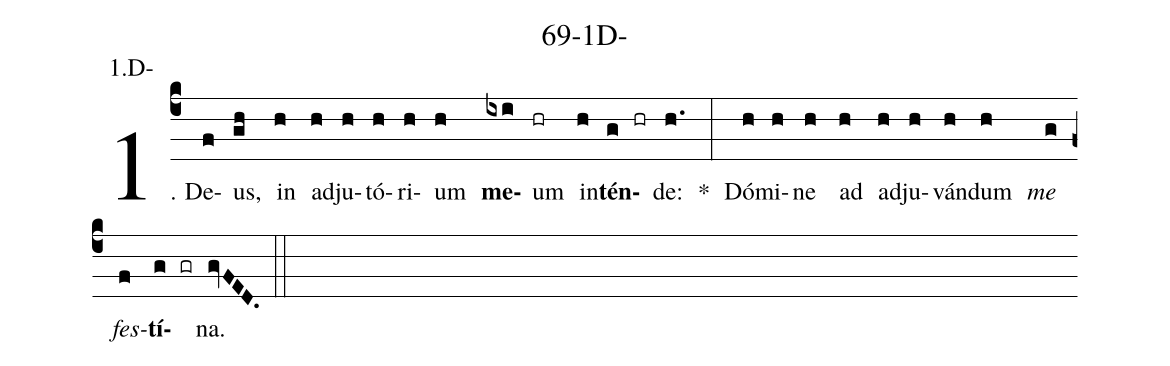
name: 69-1D-;
annotation: 1.D-;
%%
(c4)1. De(f)us,(gh) in(h) ad(h)ju(h)tó(h)ri(h)um(h) <b>me</b>(ixi)um(hr) in(h)<b>tén</b>(g hr)de:(h.) *(:) Dó(h)mi(h)ne(h) ad(h) ad(h)ju(h)ván(h)dum(h) <i>me</i>(g) <i>fes</i>(f)<b>tí</b>(g gr)na.(gvFED.) (::)
